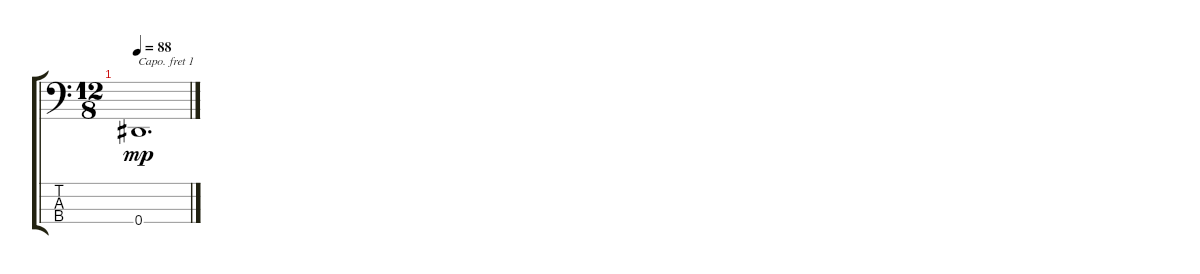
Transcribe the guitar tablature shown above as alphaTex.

\track "" {instrument electricbasspick}
\staff {score tabs}
\capo 1
\tuning (G2 D2 A1 D1) {hide}
\ts (12 8)
\tempo 88
\clef f4
\ks c
0.4.1{d dy mp}
